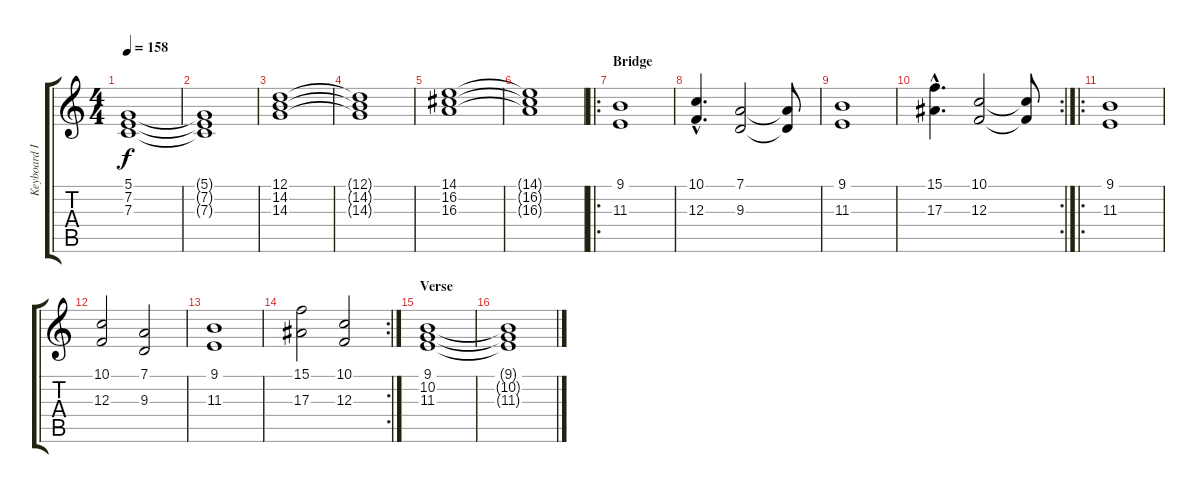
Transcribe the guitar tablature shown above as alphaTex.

\track ("Keyboard II" "Keyboard I") {instrument stringensemble1}
\staff {score tabs}
\tuning (D4 A3 F3 C3 G2 D2) {hide}
\ts (4 4)
\tempo 158
\clef g2
\ks c
(5.1 7.2 7.3).1{dy f} |
(5.1{t} 7.2{t} 7.3{t}).1 |
(12.1 14.2 14.3).1 |
(12.1{t} 14.2{t} 14.3{t}).1 |
(14.1 16.2 16.3).1 |
(14.1{t} 16.2{t} 16.3{t}).1 |
\ro
\section ("" "Bridge")
(9.1 11.3).1{volume 10 instrument stringensemble1} |
(10.1{hac} 12.3{hac}).4{d} (7.1 9.3).2 (7.1{t} 9.3{t}).8 |
(9.1 11.3).1 |
\rc 2
(15.1{hac} 17.3{hac}).4{d} (10.1 12.3).2 (10.1{t} 12.3{t}).8 |
\ro
(9.1 11.3).1{volume 10 instrument stringensemble1} |
(10.1 12.3).2 (7.1 9.3).2 |
(9.1 11.3).1 |
\rc 2
(15.1 17.3).2 (10.1 12.3).2 |
\section ("" "Verse")
(9.1 10.2 11.3).1{volume 11 instrument stringensemble1} |
(9.1{t} 10.2{t} 11.3{t}).1
